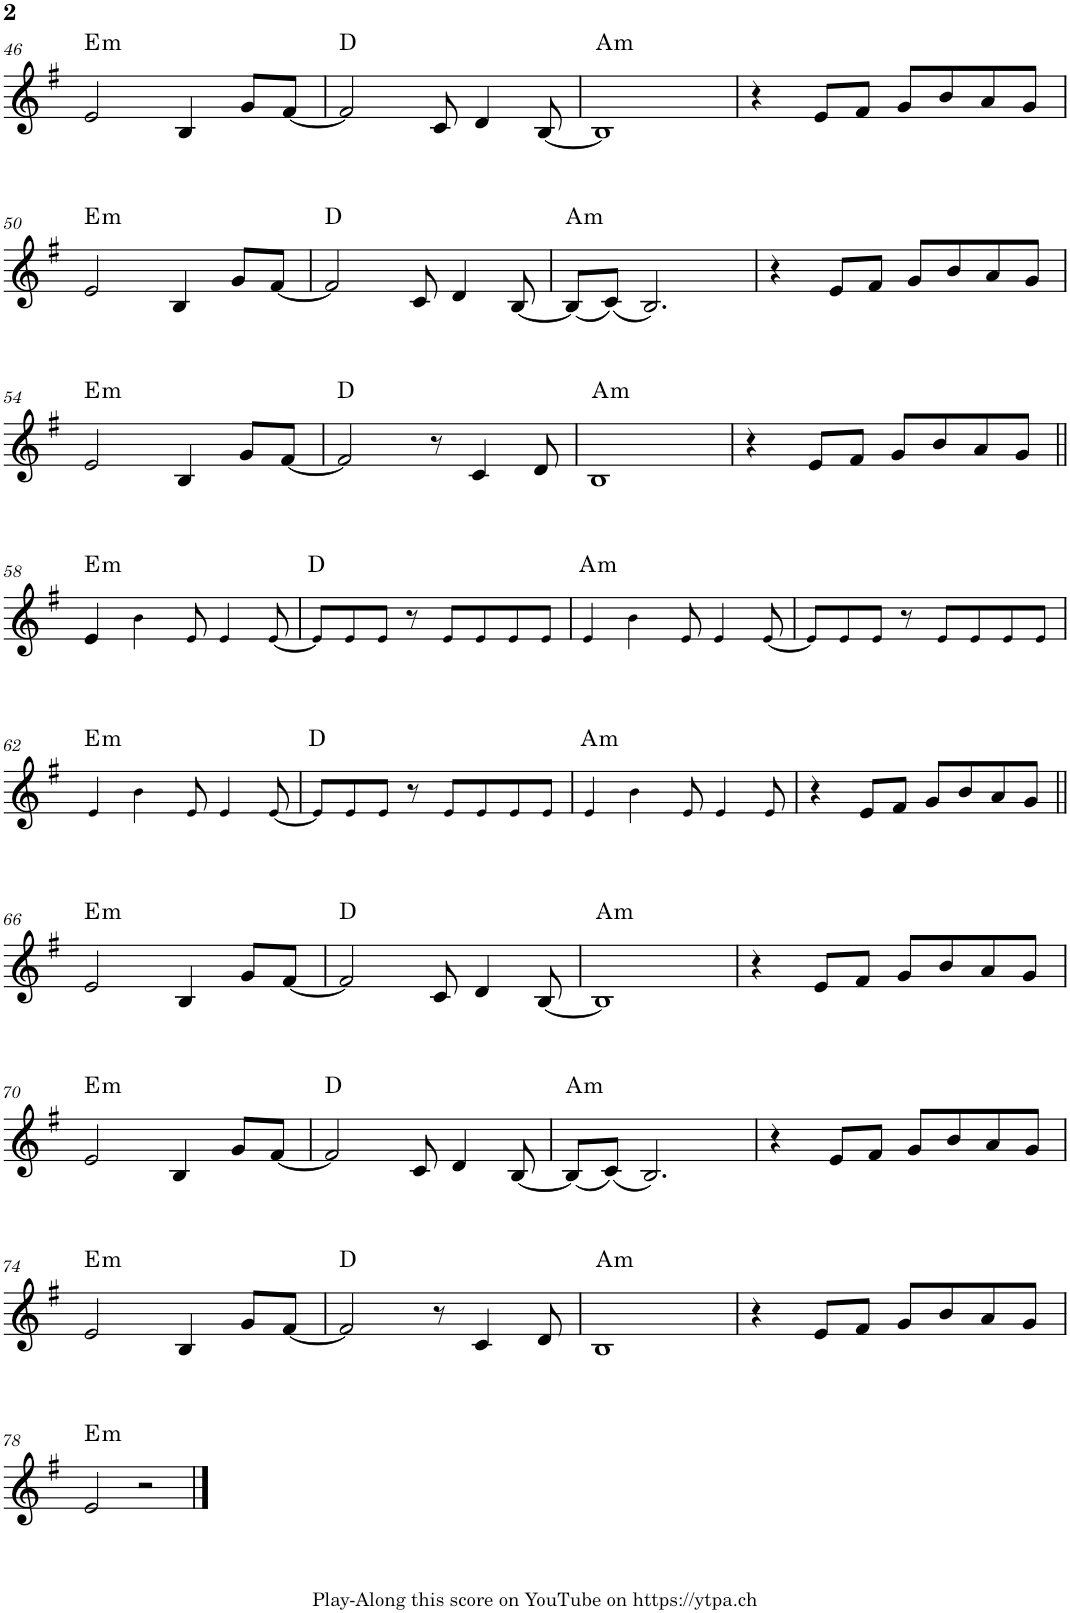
**kern	**harte
*part1	*part1
*staff1	*
*I"Piano	*
*I'Pno.	*
!!LO:PB:g=z
*clefG2	*
*k[f#]	*
*M4/4	*
=46	=46
!	!LO:H:kt=m
2e/	E:min
4B/	.
8g/L	.
[8f#/J	.
=47	=47
2f#/]	D:maj
8c/	.
4d/	.
[8B/	.
=48	=48
!	!LO:H:kt=m
1B]	A:min
=49	=49
4r	.
8e/L	.
8f#/J	.
8g/L	.
8b/	.
8a/	.
8g/J	.
!!LO:LB:g=z
=50	=50
!	!LO:H:kt=m
2e/	E:min
4B/	.
8g/L	.
[8f#/J	.
=51	=51
2f#/]	D:maj
8c/	.
4d/	.
[8B/	.
=52	=52
!	!LO:H:kt=m
(8B/L]	A:min
(8c/J)	.
2.B/)	.
=53	=53
4r	.
8e/L	.
8f#/J	.
8g/L	.
8b/	.
8a/	.
8g/J	.
!!LO:LB:g=z
=54	=54
!	!LO:H:kt=m
2e/	E:min
4B/	.
8g/L	.
[8f#/J	.
=55	=55
2f#/]	D:maj
8r	.
4c/	.
8d/	.
=56	=56
!	!LO:H:kt=m
1B	A:min
=57	=57
4r	.
8e/L	.
8f#/J	.
8g/L	.
8b/	.
8a/	.
8g/J	.
!!LO:LB:g=z
=58||	=58||
!	!LO:H:kt=m
4e/	E:min
4b!\	.
8e!/	.
4e!/	.
[8e!/	.
=59	=59
8e!/L]	D:maj
8e!/	.
8e!/J	.
8r	.
8e!/L	.
8e!/	.
8e!/	.
8e!/J	.
=60	=60
!	!LO:H:kt=m
4e!/	A:min
4b!\	.
8e!/	.
4e!/	.
[8e!/	.
=61	=61
8e!/L]	.
8e!/	.
8e!/J	.
8r	.
8e!/L	.
8e!/	.
8e!/	.
8e!/J	.
!!LO:LB:g=z
=62	=62
!	!LO:H:kt=m
4e!/	E:min
4b!\	.
8e!/	.
4e!/	.
[8e!/	.
=63	=63
8e!/L]	D:maj
8e!/	.
8e!/J	.
8r	.
8e!/L	.
8e!/	.
8e!/	.
8e!/J	.
=64	=64
!	!LO:H:kt=m
4e!/	A:min
4b!\	.
8e!/	.
4e!/	.
8e!/	.
=65	=65
4r	.
8e/L	.
8f#/J	.
8g/L	.
8b/	.
8a/	.
8g/J	.
!!LO:LB:g=z
=66||	=66||
!	!LO:H:kt=m
2e/	E:min
4B/	.
8g/L	.
[8f#/J	.
=67	=67
2f#/]	D:maj
8c/	.
4d/	.
[8B/	.
=68	=68
!	!LO:H:kt=m
1B]	A:min
=69	=69
4r	.
8e/L	.
8f#/J	.
8g/L	.
8b/	.
8a/	.
8g/J	.
!!LO:LB:g=z
=70	=70
!	!LO:H:kt=m
2e/	E:min
4B/	.
8g/L	.
[8f#/J	.
=71	=71
2f#/]	D:maj
8c/	.
4d/	.
[8B/	.
=72	=72
!	!LO:H:kt=m
(8B/L]	A:min
(8c/J)	.
2.B/)	.
=73	=73
4r	.
8e/L	.
8f#/J	.
8g/L	.
8b/	.
8a/	.
8g/J	.
!!LO:LB:g=z
=74	=74
!	!LO:H:kt=m
2e/	E:min
4B/	.
8g/L	.
[8f#/J	.
=75	=75
2f#/]	D:maj
8r	.
4c/	.
8d/	.
=76	=76
!	!LO:H:kt=m
1B	A:min
=77	=77
4r	.
8e/L	.
8f#/J	.
8g/L	.
8b/	.
8a/	.
8g/J	.
!!LO:LB:g=z
=78	=78
!	!LO:H:kt=m
2e/	E:min
2r	.
==	==
*-	*-
